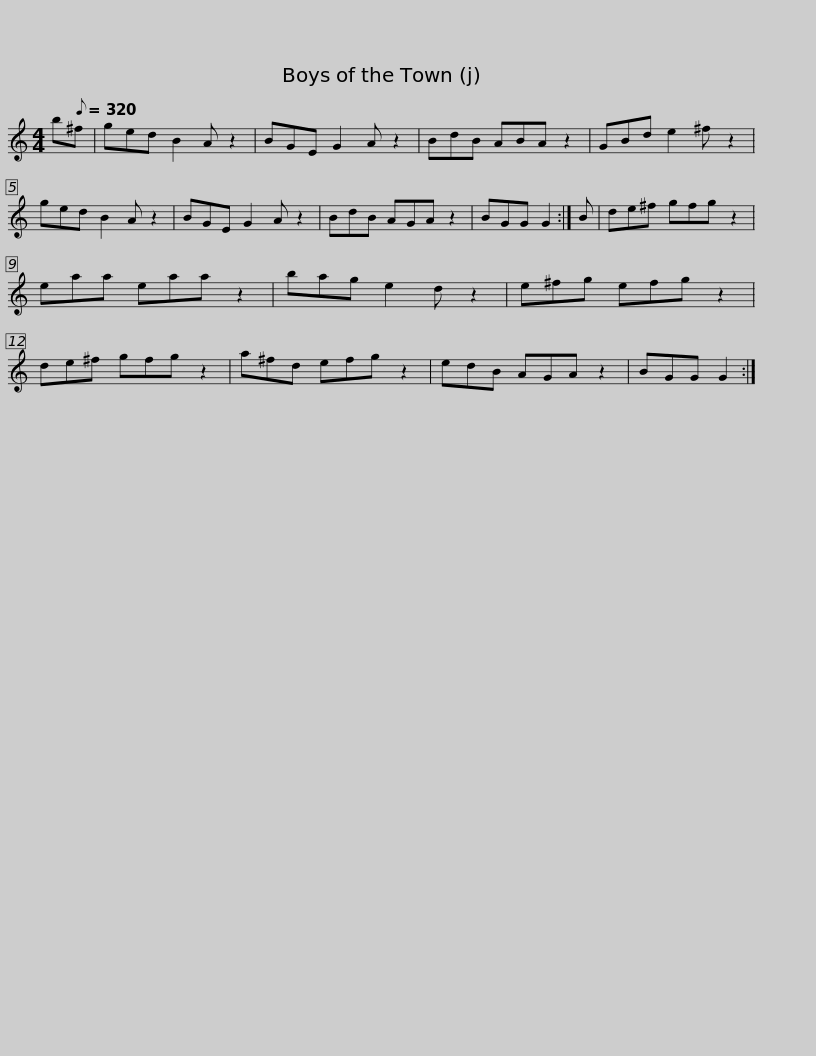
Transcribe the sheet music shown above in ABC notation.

X:1
L:1/8
M:4/4
I:linebreak $
K:C
V:1 treble
V:1
 b[Q:1/8=320]^f | ged B2 A z2 | BGE G2 A z2 | BdB ABA z2 | GBd e2 ^f z2 | %5
 ged B2 A z2 | BGE G2 A z2 |$ BdB AGA z2 | BGG G2 :| B | %10
 de^f gfg z2 | eaa eaa z2 | bag e2 d z2 | e^fg efg z2 |$ de^f gfg z2 | %15
 a^fd efg z2 | edB AGA z2 | BGG G2 :| %18
